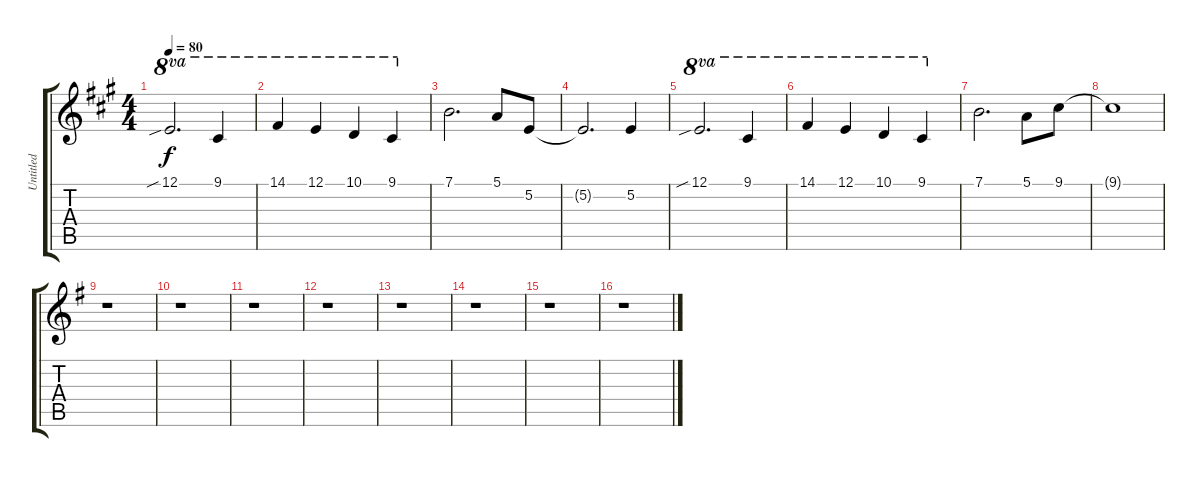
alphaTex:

\track ("Untitled" "Untitled") {instrument electricpiano1}
\staff {score tabs}
\tuning (E4 B3 G3 D3 A2 E2) {hide}
\ts (4 4)
\tempo 80
\clef g2
\ks a
12.1{sib}.2{d ot 8va dy f} 9.1.4{ot 8va} |
14.1.4{ot 8va} 12.1.4{ot 8va} 10.1.4{ot 8va} 9.1.4{ot 8va} |
7.1.2{d} 5.1.8 5.2.8 |
5.2{t}.2{d} 5.2.4 |
12.1{sib}.2{d ot 8va} 9.1.4{ot 8va} |
14.1.4{ot 8va} 12.1.4{ot 8va} 10.1.4{ot 8va} 9.1.4{ot 8va} |
7.1.2{d} 5.1.8 9.1.8 |
9.1{t}.1 |
\ks g
r.1 |
r.1 |
r.1 |
r.1 |
r.1 |
r.1 |
r.1 |
r.1
